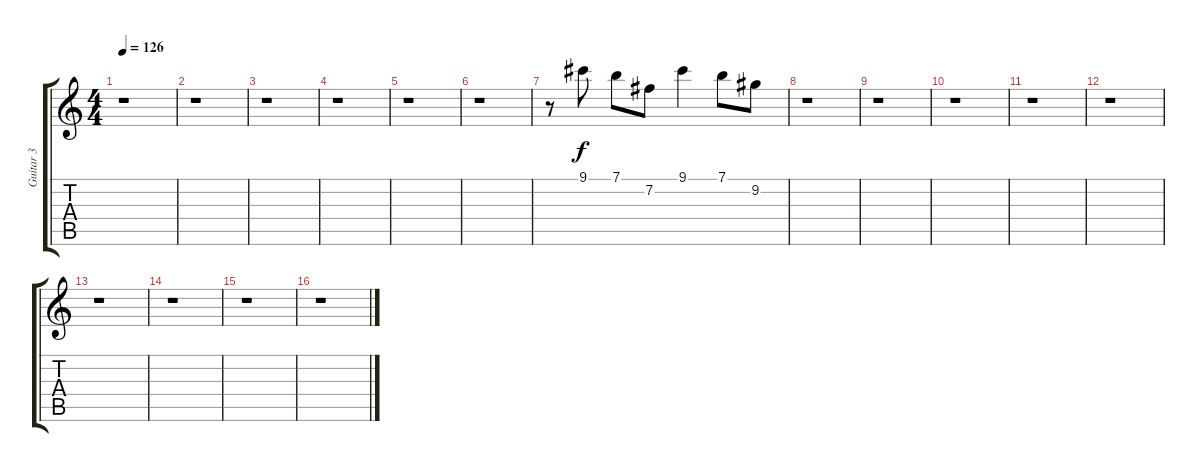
\track ("Guitar 3" "Guitar 3") {instrument acousticguitarsteel}
\staff {score tabs}
\tuning (E4 B3 G3 D3 A2 E2) {hide}
\ts (4 4)
\tempo 126
\clef g2
\ks c
r.1{dy f} |
r.1 |
r.1 |
r.1 |
r.1 |
r.1 |
r.8 9.1.8 7.1.8 7.2.8 9.1.4 7.1.8 9.2.8 |
r.1 |
r.1 |
r.1 |
r.1 |
r.1 |
r.1 |
r.1 |
r.1 |
r.1
